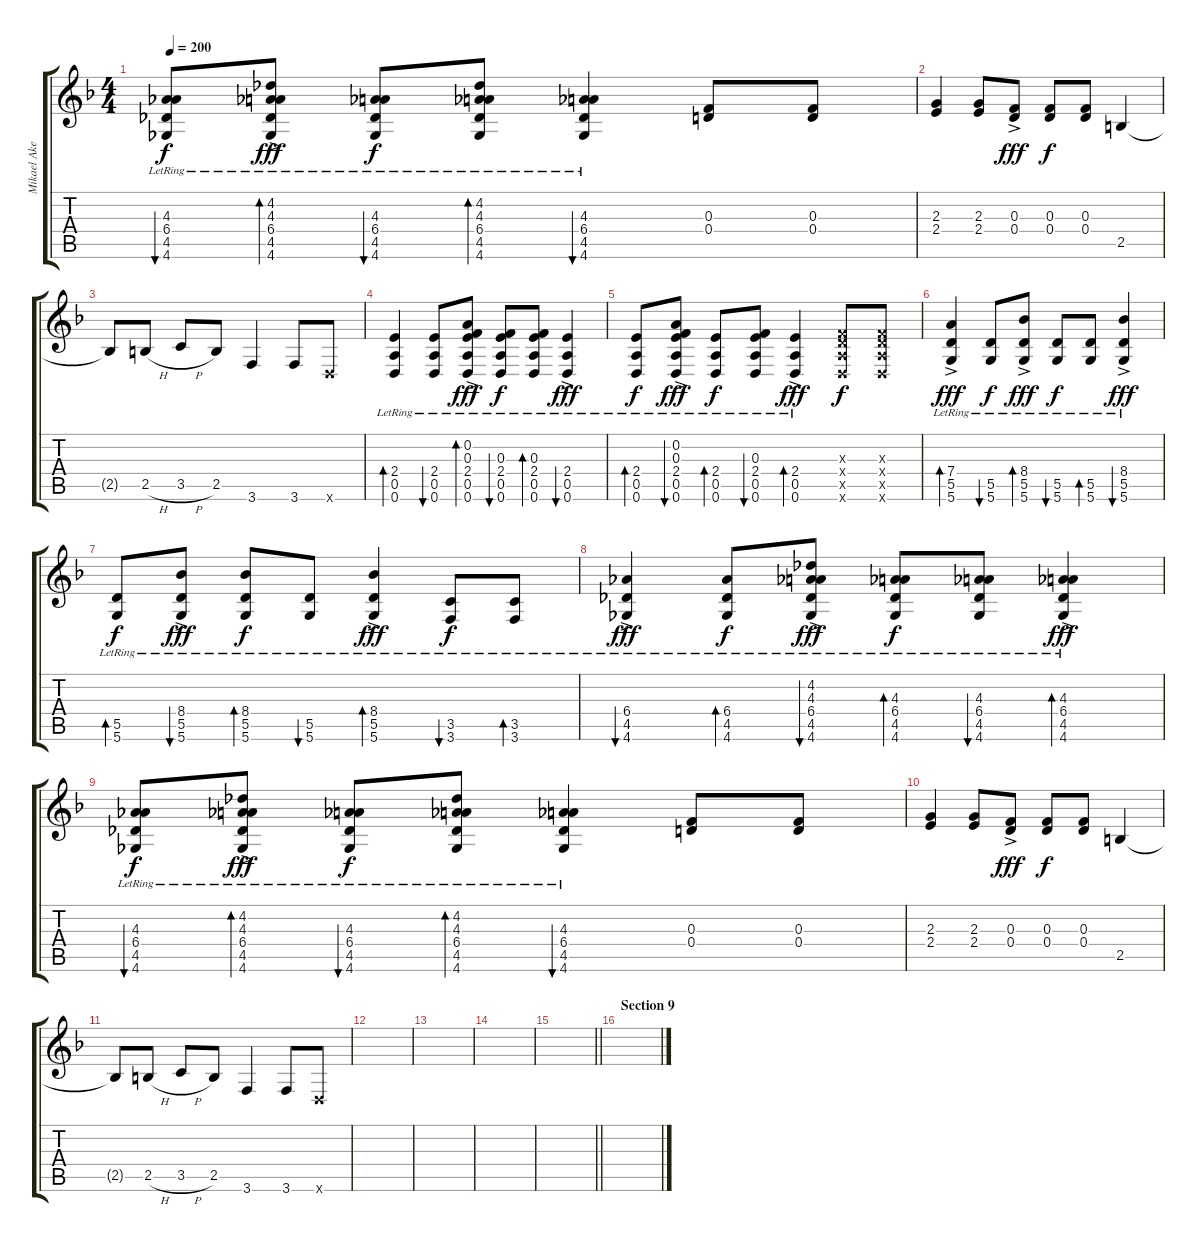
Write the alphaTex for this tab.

\track ("Mikael Akerfeldt (Acoustic)" "Mikael Ake") {instrument acousticguitarsteel}
\staff {score tabs}
\tuning (D4 A3 F3 D3 A2 D2) {hide}
\ts (4 4)
\tempo 200
\clef g2
\ks f
(4.3{lr} 6.4{lr} 4.5{lr} 4.6{lr}).8{bu 120 dy f} (4.2{ac lr} 4.3{ac lr} 6.4{ac lr} 4.5{ac lr} 4.6{ac lr}).8{bd 120 dy fff} (4.3{lr} 6.4{lr} 4.5{lr} 4.6{lr}).8{bu 120 dy f} (4.2{lr} 4.3{lr} 6.4{lr} 4.5{lr} 4.6{lr}).8{bd 120} (4.3{lr} 6.4{lr} 4.5{lr} 4.6{lr}).4{bu 120} (0.3 0.4).8 (0.3 0.4).8 |
(2.3 2.4).4 (2.3 2.4).8 (0.3{ac} 0.4{ac}).8{dy fff} (0.3 0.4).8{dy f} (0.3 0.4).8 2.5.4 |
2.5{t}.8 2.5{h}.8 3.5{h}.8 2.5.8 3.6.4 3.6.8 0.6{x}.8 |
(2.4{lr} 0.5{lr} 0.6{lr}).4{bd 120} (2.4{lr} 0.5{lr} 0.6{lr}).8{bu 120} (0.2{ac lr} 0.3{ac lr} 2.4{ac lr} 0.5{ac lr} 0.6{ac lr}).8{bd 120 dy fff} (0.3{lr} 2.4{lr} 0.5{lr} 0.6{lr}).8{bu 120 dy f} (0.3{lr} 2.4{lr} 0.5{lr} 0.6{lr}).8{bd 120} (2.4{ac lr} 0.5{ac lr} 0.6{ac lr}).4{bu 120 dy fff} |
(2.4{lr} 0.5{lr} 0.6{lr}).8{bd 120 dy f} (0.2{ac lr} 0.3{ac lr} 2.4{ac lr} 0.5{ac lr} 0.6{ac lr}).8{bu 120 dy fff} (2.4{lr} 0.5{lr} 0.6{lr}).8{bd 120 dy f} (0.3{lr} 2.4{lr} 0.5{lr} 0.6{lr}).8{bu 120} (2.4{ac lr} 0.5{ac lr} 0.6{ac lr}).4{bd 120 dy fff} (0.3{x} 0.4{x} 0.5{x} 0.6{x}).8{dy f} (0.3{x} 0.4{x} 0.5{x} 0.6{x}).8 |
(7.4{ac lr} 5.5{ac lr} 5.6{ac lr}).4{bd 120 dy fff} (5.5{lr} 5.6{lr}).8{bu 120 dy f} (8.4{ac lr} 5.5{ac lr} 5.6{ac lr}).8{bd 120 dy fff} (5.5{lr} 5.6{lr}).8{bu 120 dy f} (5.5{lr} 5.6{lr}).8{bd 120} (8.4{ac lr} 5.5{ac lr} 5.6{ac lr}).4{bu 120 dy fff} |
(5.5{lr} 5.6{lr}).8{bd 120 dy f} (8.4{ac lr} 5.5{ac lr} 5.6{ac lr}).8{bu 120 dy fff} (8.4{lr} 5.5{lr} 5.6{lr}).8{bd 120 dy f} (5.5{lr} 5.6{lr}).8{bu 120} (8.4{ac lr} 5.5{ac lr} 5.6{ac lr}).4{bd 120 dy fff} (3.5{lr} 3.6{lr}).8{bu 120 dy f} (3.5{lr} 3.6{lr}).8{bd 120} |
(6.4{ac lr} 4.5{ac lr} 4.6{ac lr}).4{bu 120 dy fff} (6.4{lr} 4.5{lr} 4.6{lr}).8{bd 120 dy f} (4.2{ac lr} 4.3{ac lr} 6.4{ac lr} 4.5{ac lr} 4.6{ac lr}).8{bu 120 dy fff} (4.3{lr} 6.4{lr} 4.5{lr} 4.6{lr}).8{bd 120 dy f} (4.3{lr} 6.4{lr} 4.5{lr} 4.6{lr}).8{bu 120} (4.3{ac lr} 6.4{ac lr} 4.5{ac lr} 4.6{ac lr}).4{bd 120 dy fff} |
(4.3{lr} 6.4{lr} 4.5{lr} 4.6{lr}).8{bu 120 dy f} (4.2{ac lr} 4.3{ac lr} 6.4{ac lr} 4.5{ac lr} 4.6{ac lr}).8{bd 120 dy fff} (4.3{lr} 6.4{lr} 4.5{lr} 4.6{lr}).8{bu 120 dy f} (4.2{lr} 4.3{lr} 6.4{lr} 4.5{lr} 4.6{lr}).8{bd 120} (4.3{lr} 6.4{lr} 4.5{lr} 4.6{lr}).4{bu 120} (0.3 0.4).8 (0.3 0.4).8 |
(2.3 2.4).4 (2.3 2.4).8 (0.3{ac} 0.4{ac}).8{dy fff} (0.3 0.4).8{dy f} (0.3 0.4).8 2.5.4 |
2.5{t}.8 2.5{h}.8 3.5{h}.8 2.5.8 3.6.4 3.6.8 0.6{x}.8 |
|
|
|
\barLineRight lightlight
|
\section ("" "Section 9")
